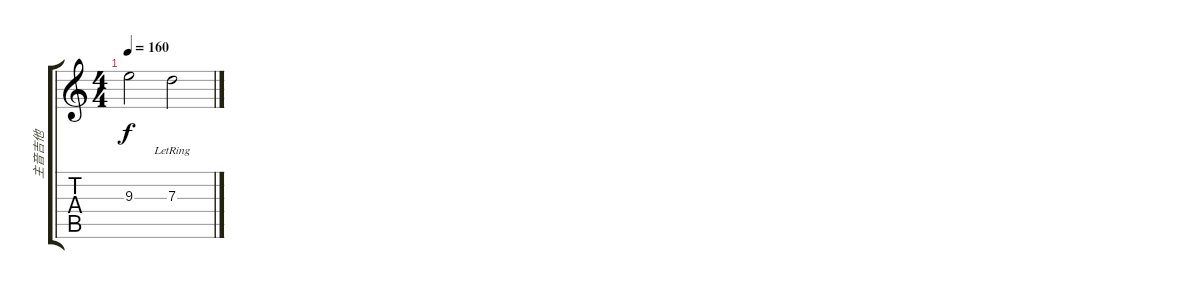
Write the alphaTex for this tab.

\track ("主音吉他" "主音吉他") {instrument distortionguitar}
\staff {score tabs}
\tuning (E4 B3 G3 D3 A2 E2) {hide}
\ts (4 4)
\tempo 160
\clef g2
\ks c
9.3.2{dy f} 7.3{lr}.2
